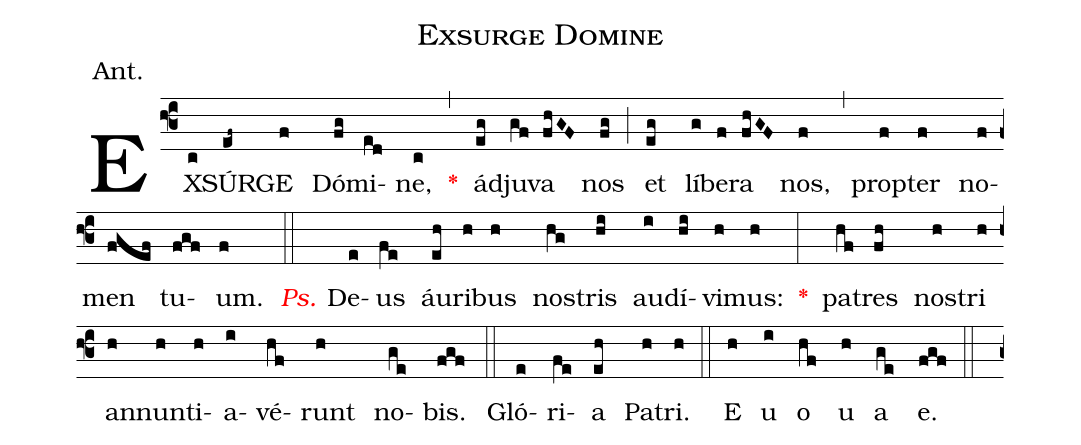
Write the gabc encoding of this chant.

name:Exsurge Domine;
annotation:Ant.;
mode:II.;
office-part:Antiphon;
%%
(f3) EX(c)SÚR(ef~)GE(f) Dó(fg)mi(ed)ne,(c) <v>\red{*}</v>(,) ád(eg)ju(gf)va(fhGF) nos(fg) (;) et(eg) lí(g)be(f)ra(fhGF) nos,(f) (,) prop(f)ter(f) no(f)men(fgef) tu(fgf)um.(f) (::) <v>\redit{Ps.}</v> De(e)us(fe) áu(eh)ri(h)bus(h) nos(hg)tris(hi) au(i)dí(hi)vi(h)mus:(h) <v>\red{*}</v>(:) pa(hf)tres(fh) nos(h)tri(h) an(h)nun(h)ti(h)a(i)vé(hf)runt(h) no(ge)bis.(fgf) (::) Gló(e)ri(fe)a(eh) Pa(h)tri.(h) (::) E(h) u(i) o(hf) u(h) a(ge) e.(fgf) (::) <i>Et repetitur</i> Exsúrge Dómine.()
